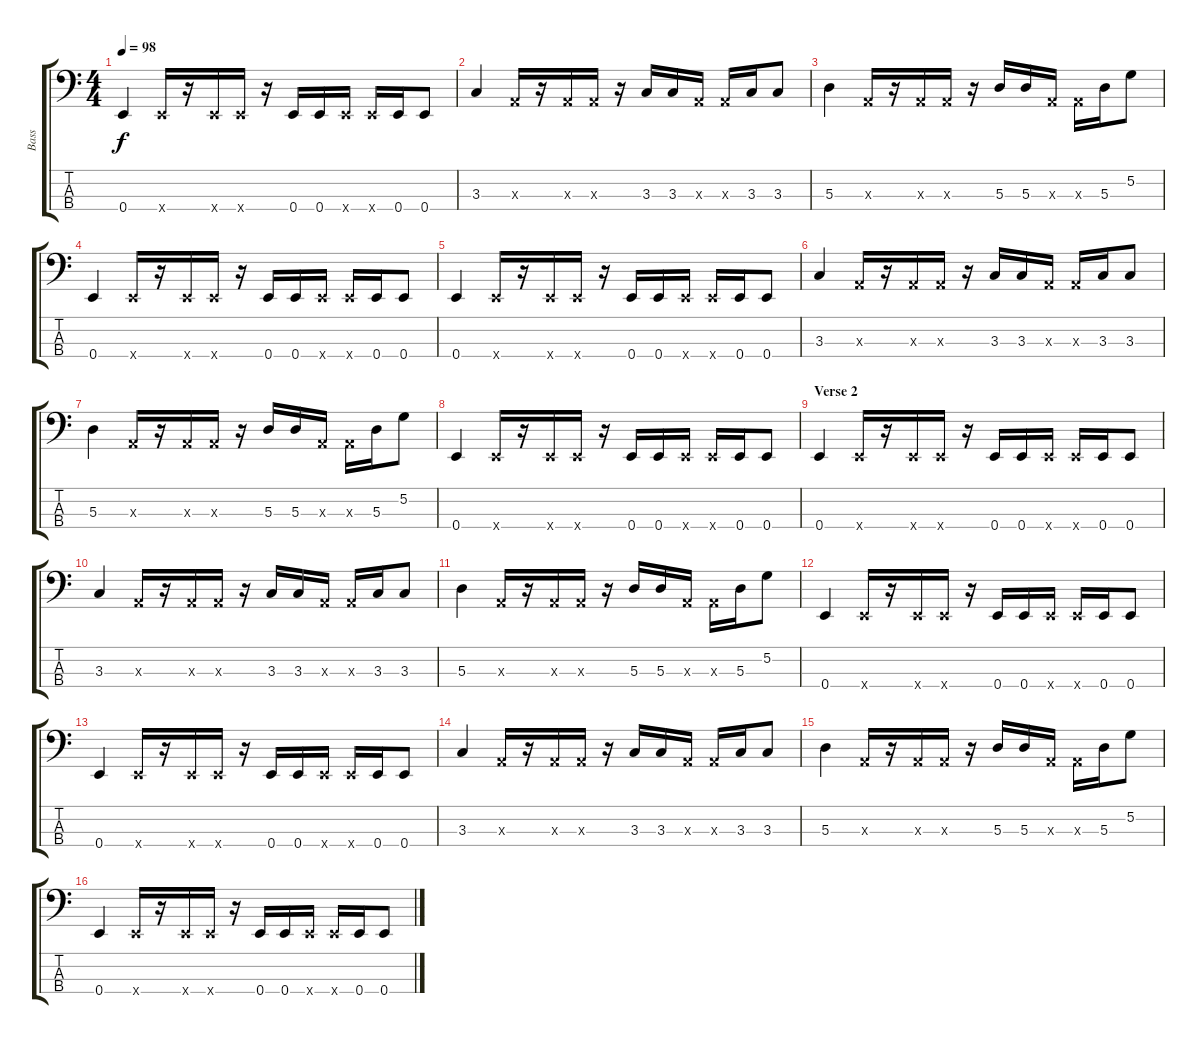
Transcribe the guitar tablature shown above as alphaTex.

\track ("Bass" "Bass") {instrument electricbassfinger}
\staff {score tabs}
\tuning (G2 D2 A1 E1) {hide}
\ts (4 4)
\tempo 98
\clef f4
\ks c
0.4.4{dy f} 0.4{x}.16 r.16 0.4{x}.16 0.4{x}.16 r.16 0.4.16 0.4.16 0.4{x}.16 0.4{x}.16 0.4.16 0.4.8 |
3.3.4 0.3{x}.16 r.16 0.3{x}.16 0.3{x}.16 r.16 3.3.16 3.3.16 0.3{x}.16 0.3{x}.16 3.3.16 3.3.8 |
5.3.4 0.3{x}.16 r.16 0.3{x}.16 0.3{x}.16 r.16 5.3.16 5.3.16 0.3{x}.16 0.3{x}.16 5.3.16 5.2.8 |
0.4.4 0.4{x}.16 r.16 0.4{x}.16 0.4{x}.16 r.16 0.4.16 0.4.16 0.4{x}.16 0.4{x}.16 0.4.16 0.4.8 |
0.4.4 0.4{x}.16 r.16 0.4{x}.16 0.4{x}.16 r.16 0.4.16 0.4.16 0.4{x}.16 0.4{x}.16 0.4.16 0.4.8 |
3.3.4 0.3{x}.16 r.16 0.3{x}.16 0.3{x}.16 r.16 3.3.16 3.3.16 0.3{x}.16 0.3{x}.16 3.3.16 3.3.8 |
5.3.4 0.3{x}.16 r.16 0.3{x}.16 0.3{x}.16 r.16 5.3.16 5.3.16 0.3{x}.16 0.3{x}.16 5.3.16 5.2.8 |
0.4.4 0.4{x}.16 r.16 0.4{x}.16 0.4{x}.16 r.16 0.4.16 0.4.16 0.4{x}.16 0.4{x}.16 0.4.16 0.4.8 |
\section ("" "Verse 2")
0.4.4 0.4{x}.16 r.16 0.4{x}.16 0.4{x}.16 r.16 0.4.16 0.4.16 0.4{x}.16 0.4{x}.16 0.4.16 0.4.8 |
3.3.4 0.3{x}.16 r.16 0.3{x}.16 0.3{x}.16 r.16 3.3.16 3.3.16 0.3{x}.16 0.3{x}.16 3.3.16 3.3.8 |
5.3.4 0.3{x}.16 r.16 0.3{x}.16 0.3{x}.16 r.16 5.3.16 5.3.16 0.3{x}.16 0.3{x}.16 5.3.16 5.2.8 |
0.4.4 0.4{x}.16 r.16 0.4{x}.16 0.4{x}.16 r.16 0.4.16 0.4.16 0.4{x}.16 0.4{x}.16 0.4.16 0.4.8 |
0.4.4 0.4{x}.16 r.16 0.4{x}.16 0.4{x}.16 r.16 0.4.16 0.4.16 0.4{x}.16 0.4{x}.16 0.4.16 0.4.8 |
3.3.4 0.3{x}.16 r.16 0.3{x}.16 0.3{x}.16 r.16 3.3.16 3.3.16 0.3{x}.16 0.3{x}.16 3.3.16 3.3.8 |
5.3.4 0.3{x}.16 r.16 0.3{x}.16 0.3{x}.16 r.16 5.3.16 5.3.16 0.3{x}.16 0.3{x}.16 5.3.16 5.2.8 |
0.4.4 0.4{x}.16 r.16 0.4{x}.16 0.4{x}.16 r.16 0.4.16 0.4.16 0.4{x}.16 0.4{x}.16 0.4.16 0.4.8
